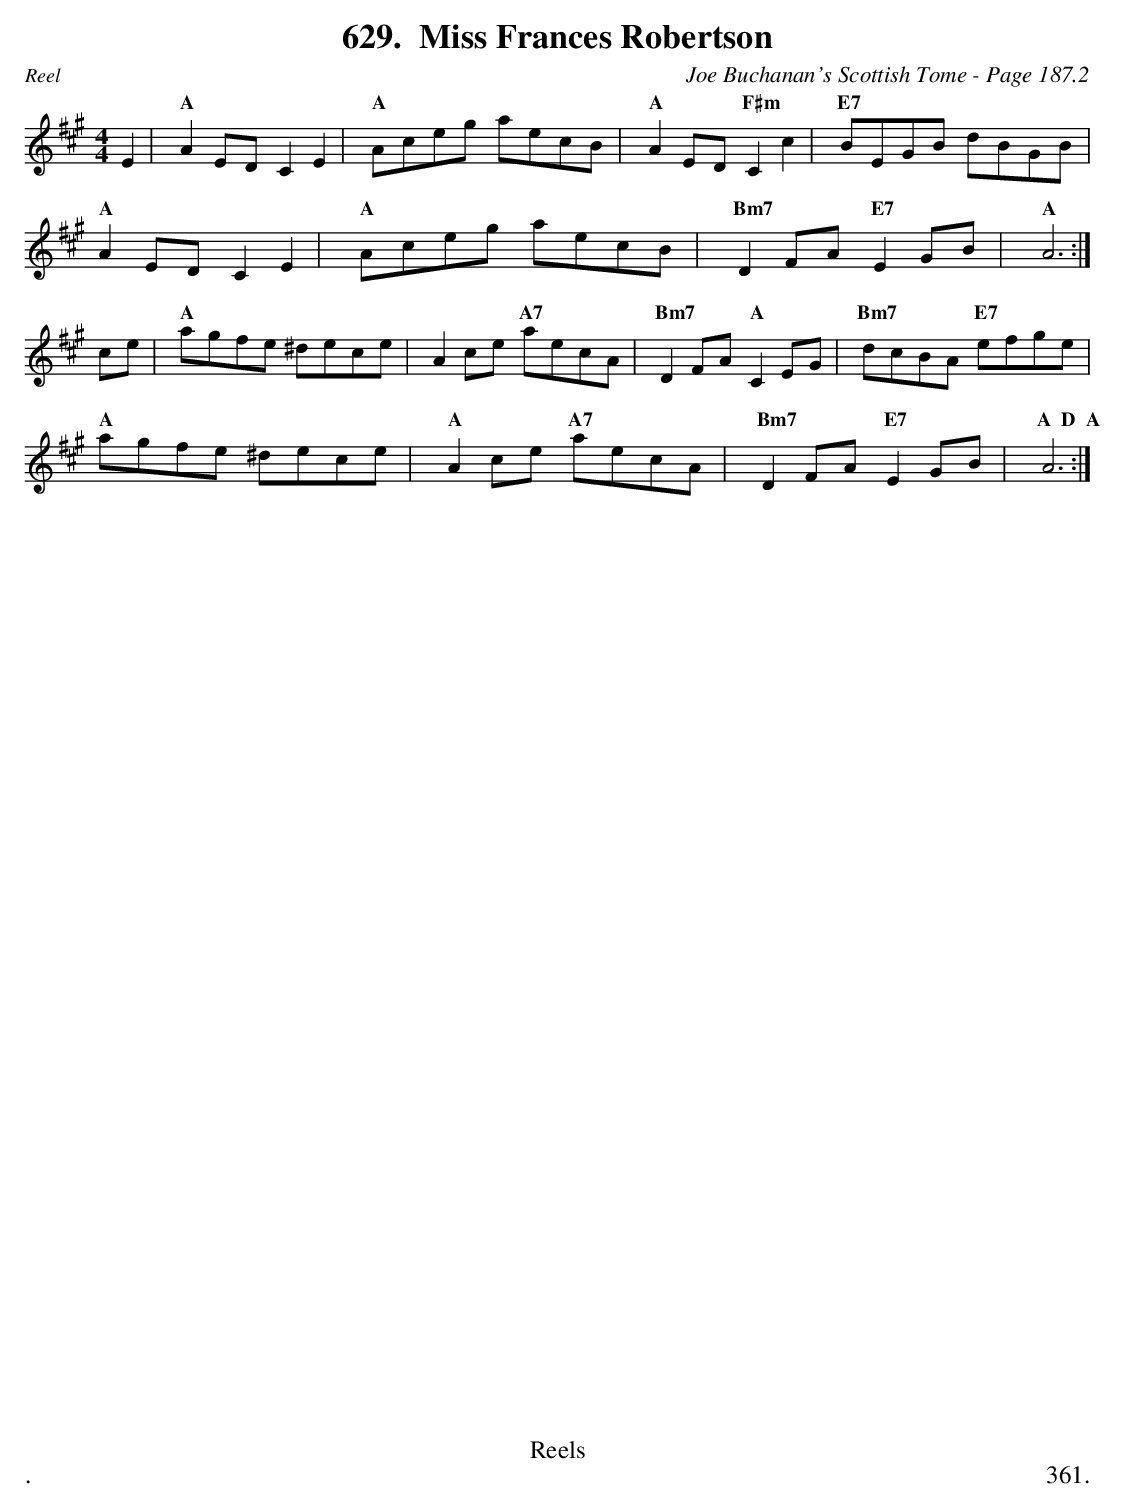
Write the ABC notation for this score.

X:1
T:Miss Frances Robertson
C:Joe Buchanan's Scottish Tome - Page 187.2
L:1/8
M:4/4
K:A
E2 |  "A"A2 ED C2 E2 | "A"Aceg aecB | "A"A2 ED "F#m"C2 c2 | "E7"BEGB dBGB |
"A"A2 ED C2 E2 |"A" Aceg aecB |"Bm7" D2 FA "E7"E2 GB | "A" A6 :|
ce |"A" agfe ^dece | A2 ce "A7"aecA |"Bm7" D2 FA "A"C2 EG | "Bm7"dcBA "E7"efge |
"A"agfe ^dece |"A" A2 ce "A7"aecA |"Bm7" D2 FA "E7"E2 GB | "A  D  A"A6 :|
